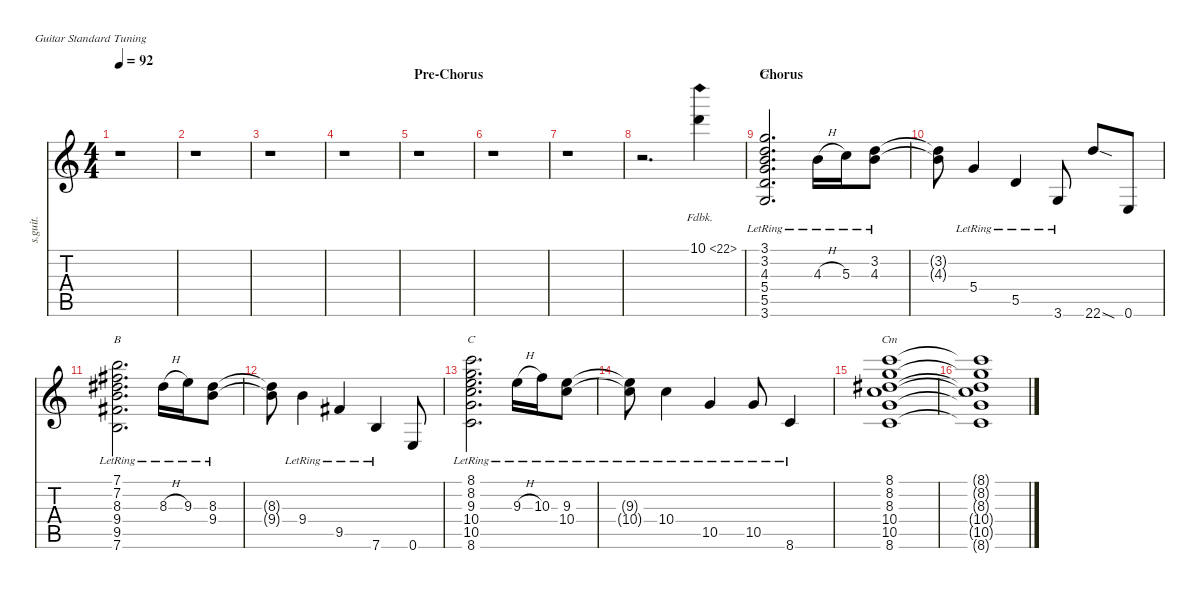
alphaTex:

\defaultSystemsLayout 4
\hideDynamics
\bracketExtendMode nobrackets
\track ("Ed O'Brien | Fender Stratocaster | Lead Guitar" "s.guit.") {instrument distortionguitar}
\staff {score tabs}
\tuning (E4 B3 G3 D3 A2 E2)
\chord ("G" 3 1 2 2 0 x) {showdiagram false}
\chord ("B" 3 1 2 2 0 x) {showdiagram false}
\chord ("C" 3 1 2 2 0 x) {showdiagram false}
\chord ("Cm" 3 1 2 2 0 x) {showdiagram false}
\ts (4 4)
\tempo 92
\clef g2
\ks c
r.1{dy f} |
r.1 |
r.1 |
r.1 |
\section ("" "Pre-Chorus")
r.1 |
r.1 |
r.1 |
r.2{d} 10.1{fh 12}.4 |
\section ("" "Chorus")
(3.1{lr} 3.2{lr} 4.3{lr} 5.4{lr} 5.5{lr} 3.6{lr}).2{d ch "G"} 4.3{h lr}.16 5.3{lr}.16 (3.2{lr} 4.3{lr}).8 |
(3.2{t} 4.3{t}).8 5.4{lr}.4 5.5{lr}.4 3.6{lr}.8 22.6{sod}.8 0.6.8 |
(7.1{lr} 7.2{lr acc #} 8.3{lr acc #} 9.4{lr} 9.5{lr acc #} 7.6{lr}).2{d ch "B"} 8.3{h lr acc #}.16 9.3{lr}.16 (8.3{lr acc #} 9.4{lr}).8 |
(8.3{t acc #} 9.4{t}).8 9.4{lr}.4 9.5{lr acc #}.4 7.6{lr}.4 0.6.8 |
(8.1{lr} 8.2{lr} 9.3{lr} 10.4{lr} 10.5{lr} 8.6{lr}).2{d ch "C"} 9.3{h lr}.16 10.3{lr}.16 (9.3{lr} 10.4{lr}).8 |
(9.3{lr t} 10.4{lr t}).8 10.4{lr}.4 10.5{lr}.4 10.5{lr}.8 8.6{lr}.4 |
(8.1 8.2 8.3{acc #} 10.4 10.5 8.6).1{ch "Cm"} |
(8.1{t} 8.2{t} 8.3{t acc #} 10.4{ss t} 10.5{ss t} 8.6{ss t}).1
